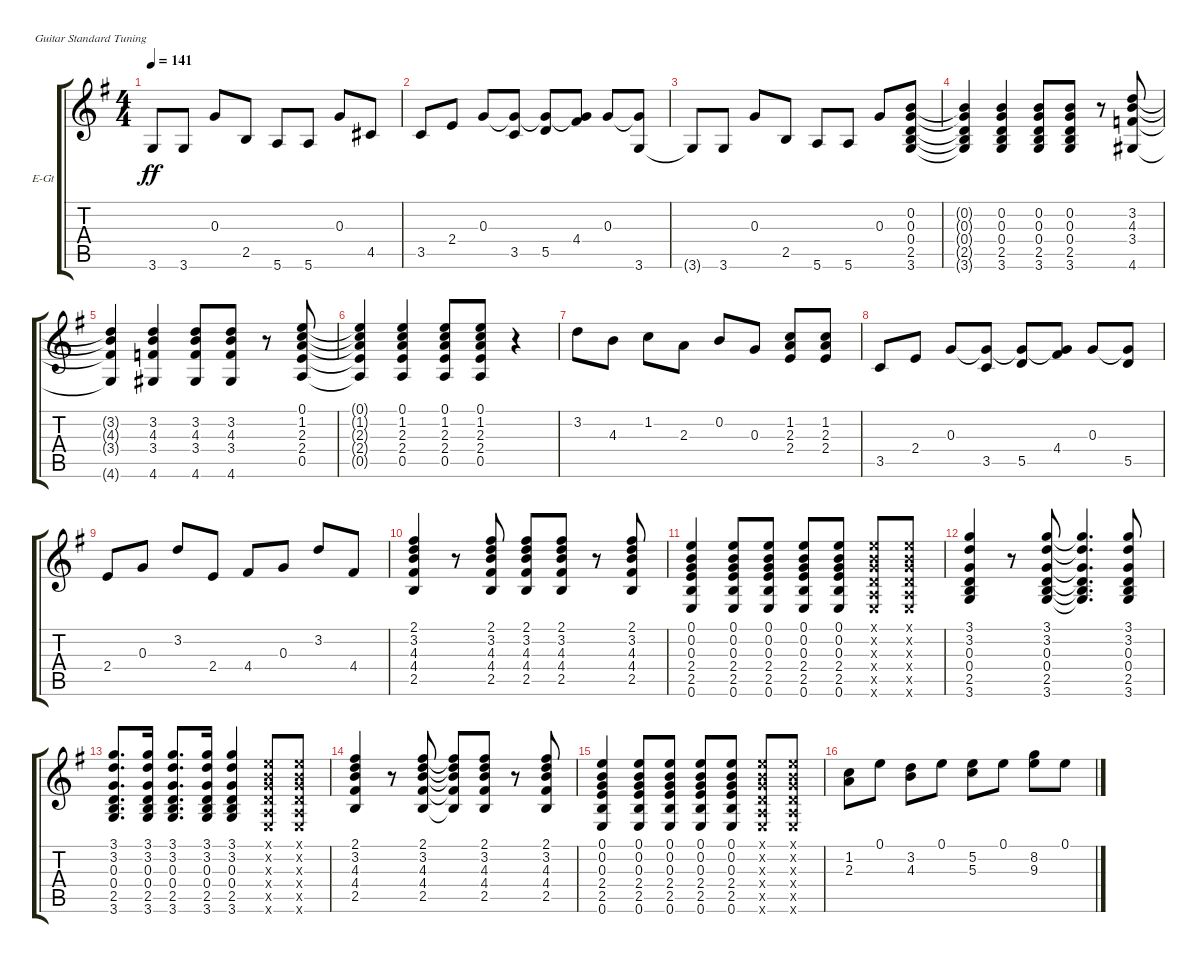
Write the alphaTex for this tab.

\defaultSystemsLayout 4
\bracketExtendMode groupsimilarinstruments
\firstSystemTrackNameOrientation horizontal
\otherSystemsTrackNameOrientation horizontal
\track ("Electric Guitar" "E-Gt") {instrument electricguitarclean}
\staff {score tabs}
\tuning (E4 B3 G3 D3 A2 E2)
\ts (4 4)
\tempo 141
\clef g2
\scale
0.333333
\ks g
3.6{t}.8{dy ff} 3.6.8 0.3.8 2.5.8 5.6.8 5.6.8 0.3.8 4.5.8 |
\scale
0.333333 3.5.8 2.4.8 0.3.8 (3.5 0.3{t}).8 (5.5 0.3{t}).8 (4.4 0.3{t}).8 0.3.8 (0.3{t} 3.6).8 |
\scale
0.333333 3.6{t}.8 3.6.8 0.3.8 2.5.8 5.6.8 5.6.8 0.3.8 (2.5 3.6 0.4 0.3 0.2).8 |
\scale
0.333333 (0.2{t} 0.3{t} 0.4{t} 2.5{t} 3.6{t}).4 (3.6 2.5 0.4 0.3 0.2).4 (3.6 2.5 0.4 0.3 0.2).8 (3.6 2.5 0.4 0.3 0.2).8 r.8 (3.4 4.3 3.2 4.6).8 |
\scale
0.333333 (3.2{t} 4.3{t} 3.4{t} 4.6{t}).4 (3.2 4.3 3.4 4.6).4 (3.4 4.3 3.2 4.6).8 (3.4 4.3 3.2 4.6).8 r.8 (0.5 2.4 2.3 1.2 0.1).8 |
\scale
0.333333 (0.1{t} 1.2{t} 2.3{t} 2.4{t} 0.5{t}).4 (0.5 2.4 2.3 1.2 0.1).4 (0.5 2.4 2.3 1.2 0.1).8 (0.5 2.4 2.3 1.2 0.1).8 r.4 |
\scale
0.333333 3.2.8 4.3.8 1.2.8 2.3.8 0.2.8 0.3.8 (2.4 2.3 1.2).8 (1.2 2.3 2.4).8 |
\scale
0.333333 3.5.8 2.4.8 0.3.8 (3.5 0.3{t}).8 (5.5 0.3{t}).8 (4.4 0.3{t}).8 0.3.8 (5.5 0.3{t}).8 |
\scale
0.333333 2.4.8 0.3.8 3.2.8 2.4.8 4.4.8 0.3.8 3.2.8 4.4.8 |
\scale
0.333333 (2.5 4.4 4.3 3.2 2.1).4 r.8 (2.1 3.2 4.3 4.4 2.5).8 (2.1 3.2 4.3 4.4 2.5).8 (2.1 3.2 4.3 4.4 2.5).8 r.8 (2.1 3.2 4.3 4.4 2.5).8 |
\scale
0.333333 (0.1 0.2 0.3 2.4 2.5 0.6).4 (0.1 0.2 0.3 2.4 2.5 0.6).8 (0.1 0.2 0.3 2.4 2.5 0.6).8 (0.1 0.2 0.3 2.4 2.5 0.6).8 (0.1 0.2 0.3 2.4 2.5 0.6).8 (0.1{x} 0.2{x} 0.3{x} 0.4{x} 0.5{x} 0.6{x}).8 (0.6{x} 0.5{x} 0.4{x} 0.3{x} 0.2{x} 0.1{x}).8 |
\scale
0.333333 (3.1 3.2 0.3 0.4 2.5 3.6).4 r.8 (3.6 2.5 0.4 0.3 3.2 3.1).8 (3.1{t} 3.2{t} 0.3{t} 0.4{t} 2.5{t} 3.6{t}).4{d} (3.6 2.5 0.4 0.3 3.2 3.1).8 |
\scale
0.333333 (3.6 2.5 0.4 0.3 3.2 3.1).8{d} (3.6 2.5 0.4 0.3 3.2 3.1).16 (3.6 2.5 0.4 0.3 3.2 3.1).8{d} (3.6 2.5 0.4 0.3 3.2 3.1).16 (3.6 2.5 0.4 0.3 3.2 3.1).4 (0.6{x} 0.1{x} 0.2{x} 0.3{x} 0.4{x} 0.5{x}).8 (0.6{x} 0.5{x} 0.4{x} 0.3{x} 0.2{x} 0.1{x}).8 |
\scale
0.333333 (2.5 4.4 4.3 3.2 2.1).4 r.8 (2.1 3.2 4.3 4.4 2.5).8 (2.1{t} 3.2{t} 4.3{t} 4.4{t} 2.5{t}).8 (2.1 3.2 4.3 4.4 2.5).8 r.8 (2.1 3.2 4.3 4.4 2.5).8 |
\scale
0.333333 (0.1 0.2 0.3 2.4 2.5 0.6).4 (0.1 0.2 0.3 2.4 2.5 0.6).8 (0.1 0.2 0.3 2.4 2.5 0.6).8 (0.1 0.2 0.3 2.4 2.5 0.6).8 (0.1 0.2 0.3 2.4 2.5 0.6).8 (0.1{x} 0.2{x} 0.3{x} 0.4{x} 0.5{x} 0.6{x}).8 (0.6{x} 0.5{x} 0.4{x} 0.3{x} 0.2{x} 0.1{x}).8 |
\scale
0.333333 (2.3 1.2).8 0.1.8 (4.3 3.2).8 0.1.8 (5.3 5.2).8 0.1.8 (9.3 8.2).8 0.1.8
